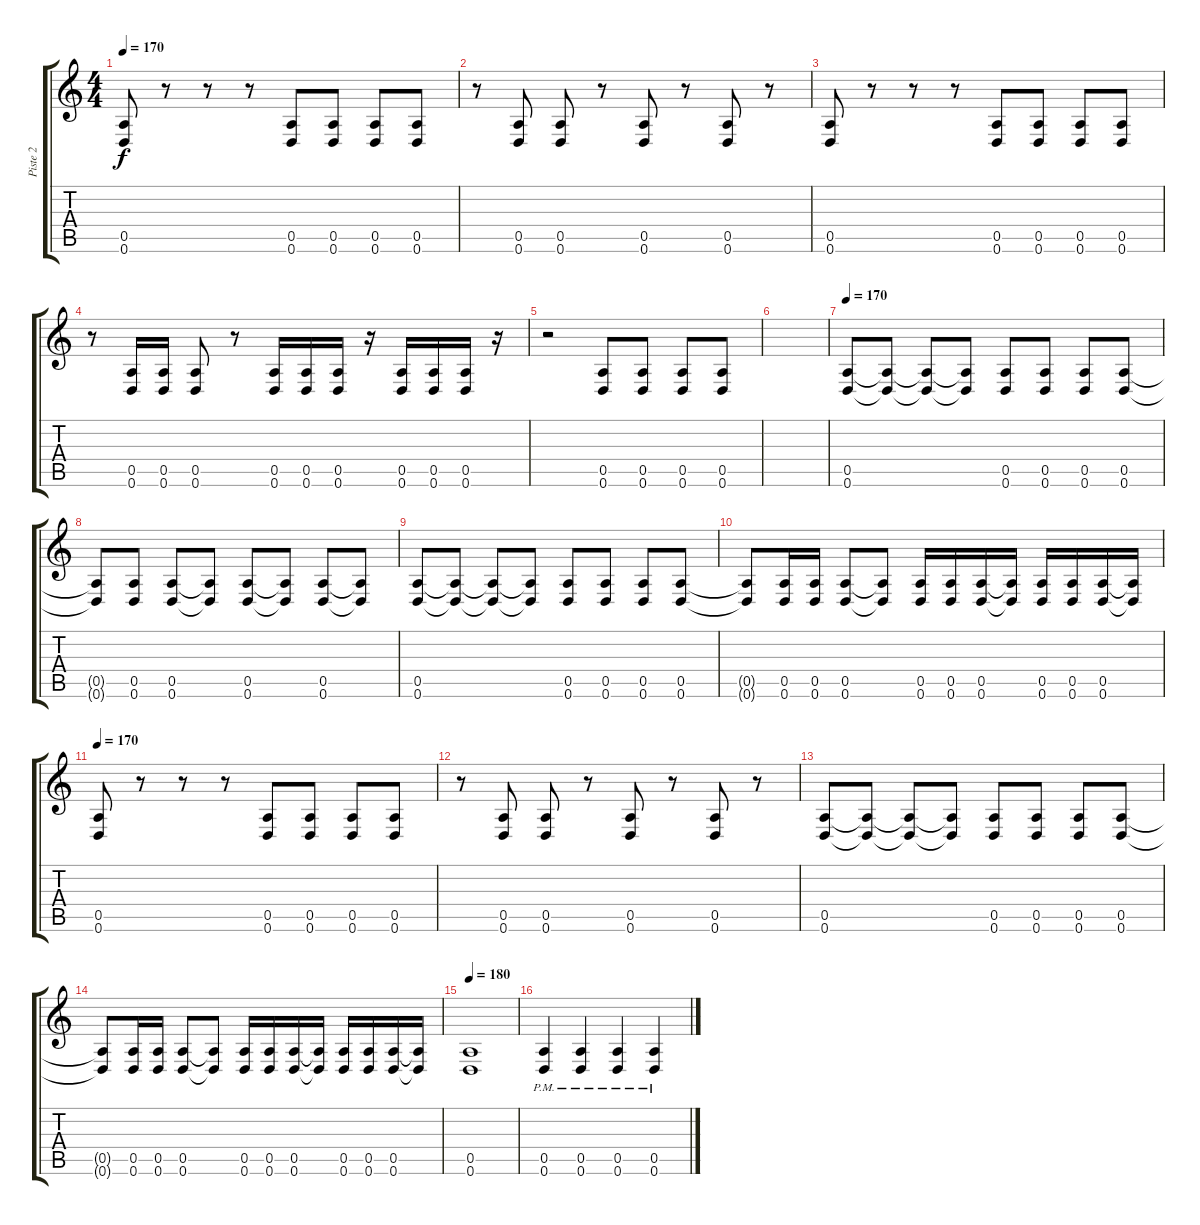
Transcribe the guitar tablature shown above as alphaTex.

\track ("Piste 2" "Piste 2") {instrument distortionguitar}
\staff {score tabs}
\tuning (E4 B3 G3 D3 A2 D2) {hide}
\ts (4 4)
\tempo 170
\clef g2
\ks c
(0.5 0.6).8{dy f} r.8 r.8 r.8 (0.5 0.6).8 (0.5 0.6).8 (0.5 0.6).8 (0.5 0.6).8 |
r.8 (0.5 0.6).8 (0.5 0.6).8 r.8 (0.5 0.6).8 r.8 (0.5 0.6).8 r.8 |
(0.5 0.6).8 r.8 r.8 r.8 (0.5 0.6).8 (0.5 0.6).8 (0.5 0.6).8 (0.5 0.6).8 |
r.8 (0.5 0.6).16 (0.5 0.6).16 (0.5 0.6).8 r.8 (0.5 0.6).16 (0.5 0.6).16 (0.5 0.6).16 r.16 (0.5 0.6).16 (0.5 0.6).16 (0.5 0.6).16 r.16 |
r.2{balance 16} (0.5 0.6).8 (0.5 0.6).8 (0.5 0.6).8 (0.5 0.6).8 |
|
\tempo 170
(0.5 0.6).8{balance 8} (0.5{t} 0.6{t}).8 (0.5{t} 0.6{t}).8 (0.5{t} 0.6{t}).8 (0.5 0.6).8 (0.5 0.6).8 (0.5 0.6).8 (0.5 0.6).8 |
(0.5{t} 0.6{t}).8 (0.5 0.6).8 (0.5 0.6).8 (0.5{t} 0.6{t}).8 (0.5 0.6).8 (0.5{t} 0.6{t}).8 (0.5 0.6).8 (0.5{t} 0.6{t}).8 |
(0.5 0.6).8 (0.5{t} 0.6{t}).8 (0.5{t} 0.6{t}).8 (0.5{t} 0.6{t}).8 (0.5 0.6).8 (0.5 0.6).8 (0.5 0.6).8 (0.5 0.6).8 |
(0.5{t} 0.6{t}).8 (0.5 0.6).16 (0.5 0.6).16 (0.5 0.6).8 (0.5{t} 0.6{t}).8 (0.5 0.6).16 (0.5 0.6).16 (0.5 0.6).16 (0.5{t} 0.6{t}).16 (0.5 0.6).16 (0.5 0.6).16 (0.5 0.6).16 (0.5{t} 0.6{t}).16 |
\tempo 170
(0.5 0.6).8 r.8 r.8 r.8 (0.5 0.6).8 (0.5 0.6).8 (0.5 0.6).8 (0.5 0.6).8 |
r.8 (0.5 0.6).8 (0.5 0.6).8 r.8 (0.5 0.6).8 r.8 (0.5 0.6).8 r.8 |
(0.5 0.6).8 (0.5{t} 0.6{t}).8 (0.5{t} 0.6{t}).8 (0.5{t} 0.6{t}).8 (0.5 0.6).8 (0.5 0.6).8 (0.5 0.6).8 (0.5 0.6).8 |
(0.5{t} 0.6{t}).8 (0.5 0.6).16 (0.5 0.6).16 (0.5 0.6).8 (0.5{t} 0.6{t}).8 (0.5 0.6).16 (0.5 0.6).16 (0.5 0.6).16 (0.5{t} 0.6{t}).16 (0.5 0.6).16 (0.5 0.6).16 (0.5 0.6).16 (0.5{t} 0.6{t}).16 |
\tempo 180
(0.5 0.6).1 |
(0.5{pm} 0.6).4 (0.5{pm} 0.6).4 (0.5{pm} 0.6).4 (0.5 0.6{pm}).4
